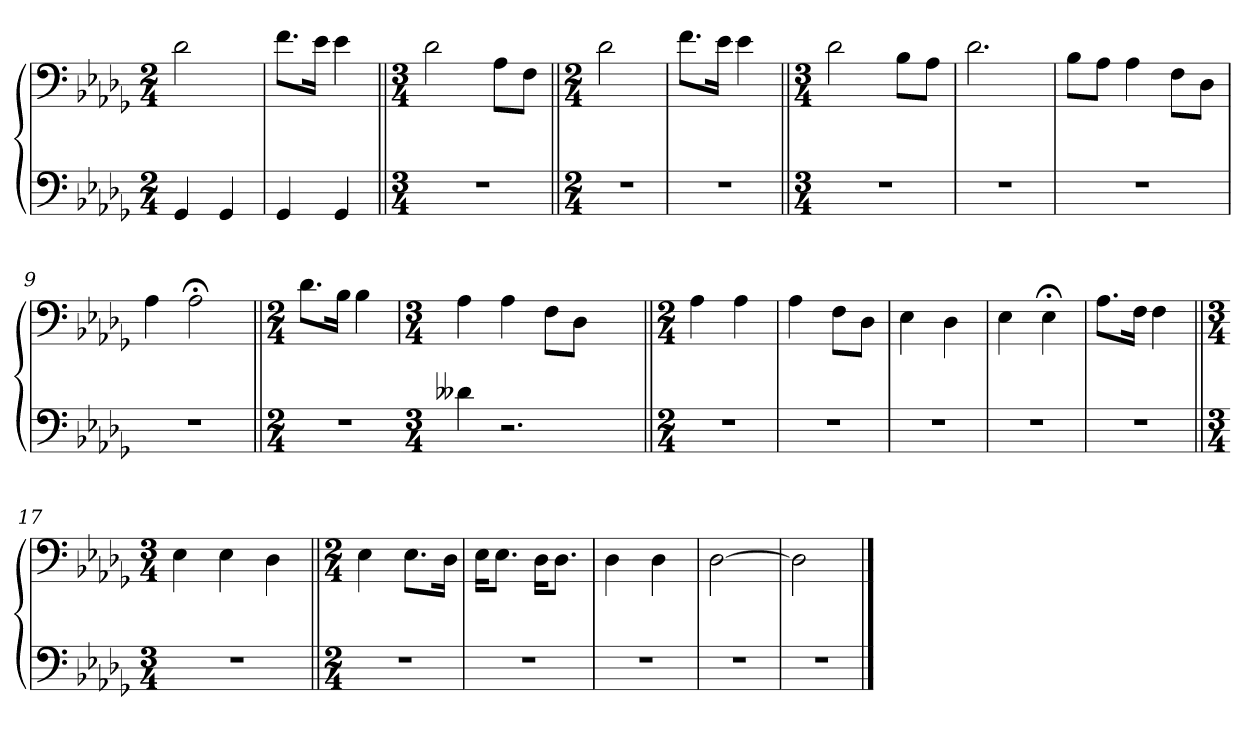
**kern	**kern
*part1	*part1
*staff2	*staff1
*clefF4	*clefF4
*k[b-e-a-d-g-]	*k[b-e-a-d-g-]
*M2/4	*M2/4
=1	=1
4GG-/	2d-\
4GG-/	.
=2	=2
4GG-/	8.f\L
.	16e-\Jk
4GG-/	4e-\
=3||	=3||
*M3/4	*M3/4
2.r	2d-\
.	8A-\L
.	8F\J
=4||	=4||
*M2/4	*M2/4
2r	2d-\
=5	=5
2r	8.f\L
.	16e-\Jk
.	4e-\
=6||	=6||
*M3/4	*M3/4
2.r	2d-\
.	8B-\L
.	8A-\J
=7	=7
2.r	2.d-\
=8	=8
2.r	8B-\L
.	8A-\J
.	4A-\
.	8F\L
.	8D-\J
=9	=9
2.r	4A-\
.	2A-;<\
=10||	=10||
*M2/4	*M2/4
2r	8.d-\L
.	16B-\Jk
.	4B-\
=11||	=11
*M3/4	*M3/4
4d--X	4A-\
2.r	4A-\
.	8F\L
.	8D-\J
.	4ryy
=12||	=12||
*M2/4	*M2/4
2r	4A-\
.	4A-\
=13	=13
2r	4A-\
.	8F\L
.	8D-\J
=14	=14
2r	4E-\
.	4D-\
=15	=15
2r	4E-\
.	4E-;<\
=16	=16
2r	8.A-\L
.	16F\Jk
.	4F\
=17||	=17||
*M3/4	*M3/4
2.r	4E-\
.	4E-\
.	4D-\
=18||	=18||
*M2/4	*M2/4
2r	4E-\
.	8.E-\L
.	16D-\Jk
=19	=19
2r	16E-\KL
.	8.E-\J
.	16D-\KL
.	8.D-\J
=20	=20
2r	4D-\
.	4D-\
=21	=21
2r	[2D-\
=22	=22
2r	2D-\]
==	==
*-	*-
